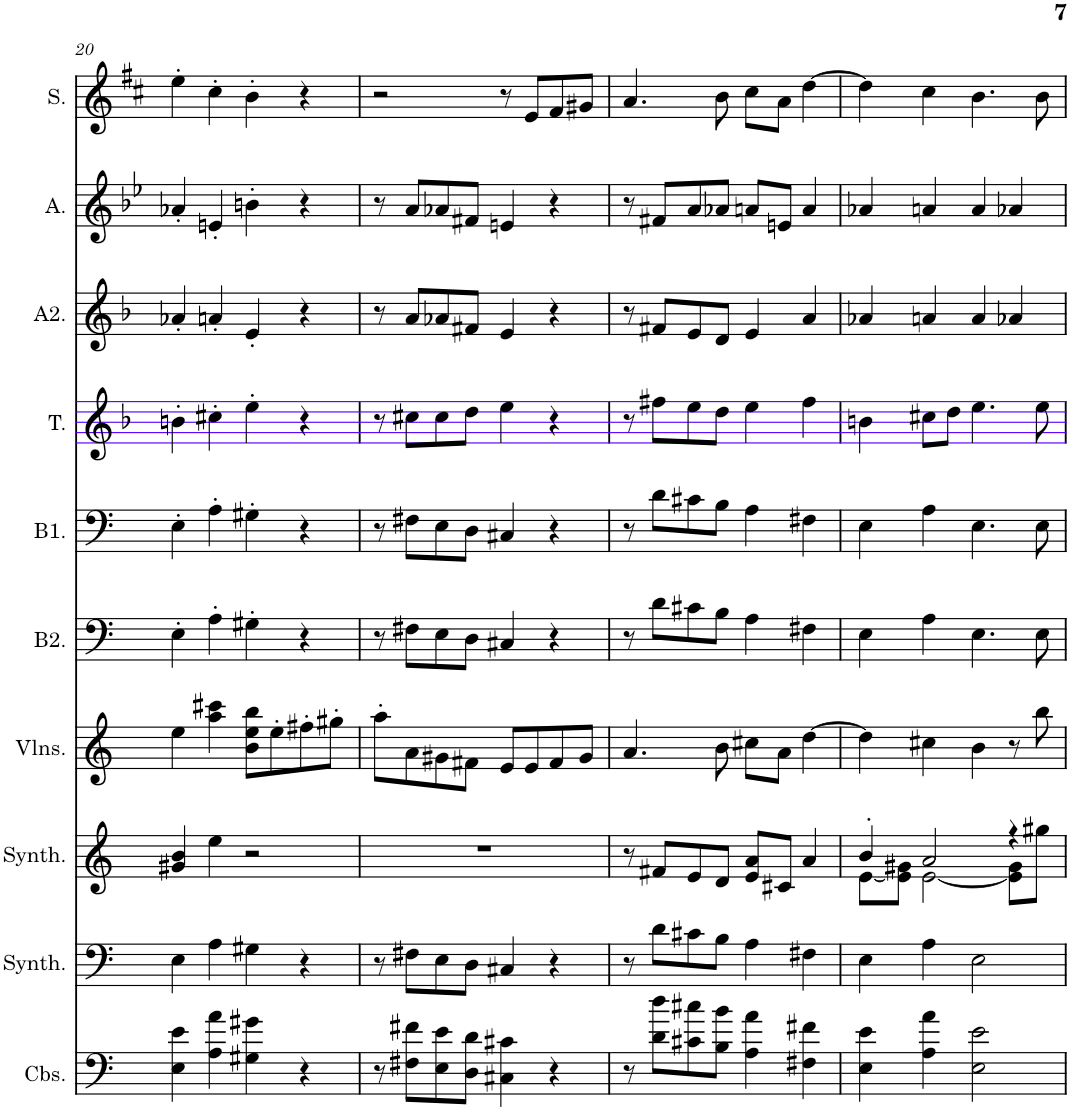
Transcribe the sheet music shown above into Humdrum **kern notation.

**kern	**kern	**kern	**kern	**kern	**kern	**kern	**kern	**kern	**kern
*part10	*part9	*part8	*part7	*part6	*part5	*part4	*part3	*part2	*part1
*staff10	*staff9	*staff8	*staff7	*staff6	*staff5	*staff4	*staff3	*staff2	*staff1
*I"Contrebasses, D'Bass/Strings, etc	*I"Synthétiseur d'instruments à cordes, Synth strings, etc	*I"Synthétiseur d'instruments à cordes, Synth strings 2	*I"Violons, 1st violins	*I"Basse2	*I"Basse1	*I"Tenor	*I"Alto2	*I"Alto	*I"Soprano
*I'Cbs.	*I'Synth.	*I'Synth.	*I'Vlns.	*I'B2.	*I'B1.	*I'T.	*I'A2.	*I'A.	*I'S.
!!LO:PB:g=z
*clefF4	*clefF4	*clefG2	*clefG2	*clefF4	*clefF4	*clefG2	*clefG2	*clefG2	*clefG2
*Trd7c12	*	*	*	*	*	*	*	*	*
*k[]	*k[]	*k[]	*k[]	*k[]	*k[]	*k[b-]	*k[b-]	*k[b-e-]	*k[f#c#]
*M4/4	*M4/4	*M4/4	*M4/4	*M4/4	*M4/4	*M4/4	*M4/4	*M4/4	*M4/4
=20	=20	=20	=20	=20	=20	=20	=20	=20	=20
4E\ 4e\	4E\	4g#X/ 4b/	4ee\	4E'\	4E'\	4bn'\	4a-X'/	4a-X'/	4ee'\
4A\ 4a\	4A\	4ee\	4aa\ 4ccc#X\	4A'\	4A'\	4cc#X'\	4an'/	4en'/	4cc#'\
4G#X\ 4g#X\	4G#X\	2r	8b\ 8ee\ 8bb\L	4G#X'\	4G#X'\	4ee'\	4e'/	4bn'\	4b'\
.	.	.	8ee'\	.	.	.	.	.	.
4r	4r	.	8ff#X'\	4r	4r	4r	4r	4r	4r
.	.	.	8gg#X'\J	.	.	.	.	.	.
=21	=21	=21	=21	=21	=21	=21	=21	=21	=21
8r	8r	1r	8aa'\L	8r	8r	8r	8r	8r	2r
8F#X\ 8f#X\L	8F#X\L	.	8a\	8F#X\L	8F#X\L	8cc#X\L	8a/L	8a/L	.
8E\ 8e\	8E\	.	8g#X\	8E\	8E\	8cc#\	8a-X/	8a-X/	.
8D\ 8d\J	8D\J	.	8f#X\J	8D\J	8D\J	8dd\J	8f#X/J	8f#X/J	.
4C#X\ 4c#X\	4C#X/	.	8e/L	4C#X/	4C#X/	4ee\	4e/	4en/	8r
.	.	.	8e/	.	.	.	.	.	8e/L
4r	4r	.	8f#/	4r	4r	4r	4r	4r	8f#/
.	.	.	8g#/J	.	.	.	.	.	8g#X/J
=22	=22	=22	=22	=22	=22	=22	=22	=22	=22
8r	8r	8r	4.a/	8r	8r	8r	8r	8r	4.a/
8d\ 8dd\L	8d\L	8f#X/L	.	8d\L	8d\L	8ff#X\L	8f#X/L	8f#X/L	.
8c#X\ 8cc#X\	8c#X\	8e/	.	8c#X\	8c#X\	8ee\	8e/	8a/	.
8B\ 8b\J	8B\J	8d/J	8b\	8B\J	8B\J	8dd\J	8d/J	8a-X/J	8b\
4A\ 4a\	4A\	8e/ 8a/L	8cc#X\L	4A\	4A\	4ee\	4e/	8an/L	8cc#\L
.	.	8c#X/J	8a\J	.	.	.	.	8en/J	8a\J
4F#X\ 4f#X\	4F#X\	4a/	[4dd\	4F#X\	4F#X\	4ff#\	4a/	4a/	[4dd\
=23	=23	=23	=23	=23	=23	=23	=23	=23	=23
*	*	*^	*	*	*	*	*	*	*
4E\ 4e\	4E\	4b'/	[8e\L	4dd\]	4E\	4E\	4bn\	4a-X/	4a-X/	4dd\]
.	.	.	8e\] 8g#X\J	.	.	.	.	.	.	.
4A\ 4a\	4A\	2a/	[2e\	4cc#X\	4A\	4A\	8cc#X\L	4an/	4an/	4cc#\
.	.	.	.	.	.	.	8dd\J	.	.	.
2E\ 2e\	2E\	.	.	4b\	4.E\	4.E\	4.ee\	4a/	4a/	4.b\
.	.	4r	8e\] 8g#\L	8r	.	.	.	4a-X/	4a-X/	.
.	.	.	8gg#X\J	8bb\	8E\	8E\	8ee\	.	.	8b\
*	*	*v	*v	*	*	*	*	*	*	*
=	=	=	=	=	=	=	=	=	=
*-	*-	*-	*-	*-	*-	*-	*-	*-	*-
